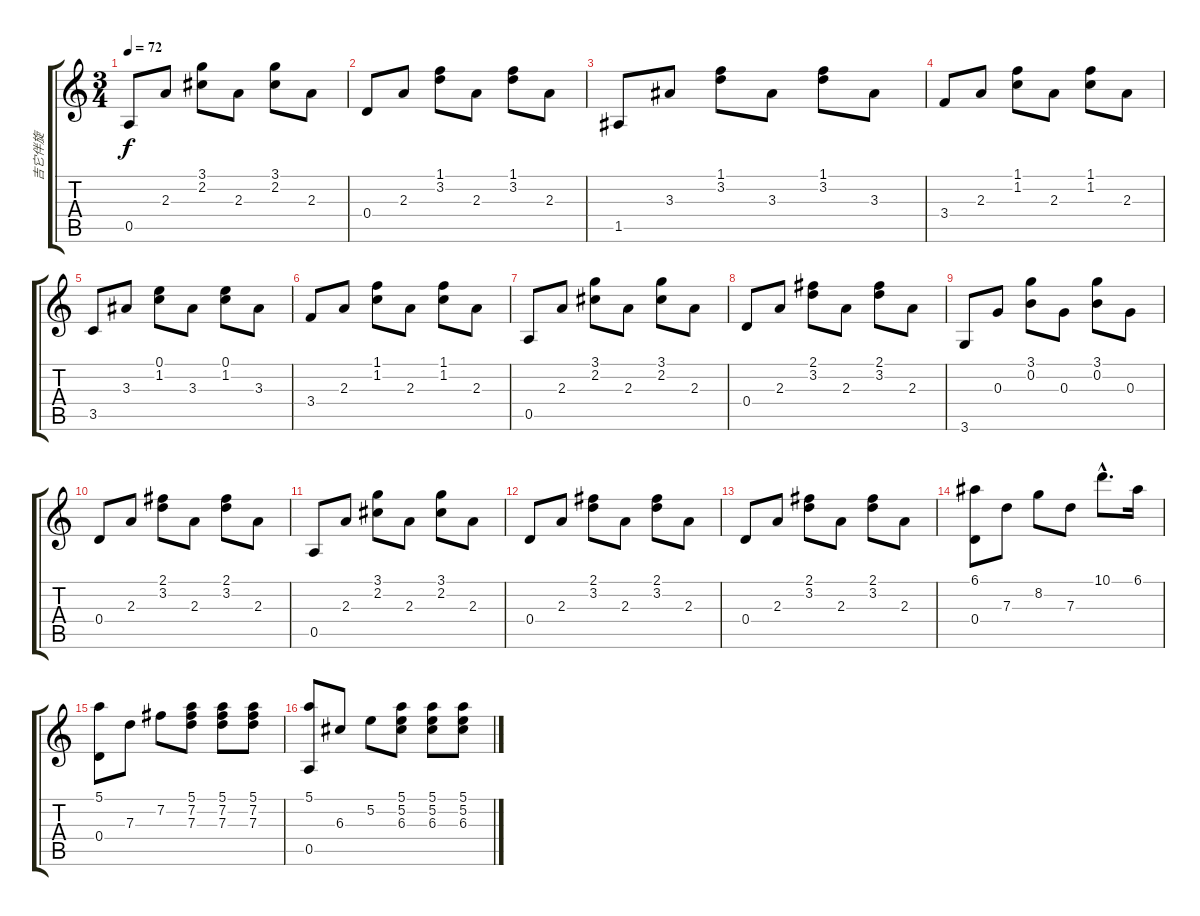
\track ("吉它伴旋" "吉它伴旋") {instrument acousticguitarnylon}
\staff {score tabs}
\tuning (E4 B3 G3 D3 A2 E2) {hide}
\ts (3 4)
\tempo 72
\clef g2
\ks c
0.5.8{dy f} 2.3.8 (3.1 2.2).8 2.3.8 (3.1 2.2).8 2.3.8 |
0.4.8 2.3.8 (1.1 3.2).8 2.3.8 (1.1 3.2).8 2.3.8 |
1.5.8 3.3.8 (1.1 3.2).8 3.3.8 (1.1 3.2).8 3.3.8 |
3.4.8 2.3.8 (1.1 1.2).8 2.3.8 (1.1 1.2).8 2.3.8 |
3.5.8 3.3.8 (0.1 1.2).8 3.3.8 (0.1 1.2).8 3.3.8 |
3.4.8 2.3.8 (1.1 1.2).8 2.3.8 (1.1 1.2).8 2.3.8 |
0.5.8 2.3.8 (3.1 2.2).8 2.3.8 (3.1 2.2).8 2.3.8 |
0.4.8 2.3.8 (2.1 3.2).8 2.3.8 (2.1 3.2).8 2.3.8 |
3.6.8 0.3.8 (3.1 0.2).8 0.3.8 (3.1 0.2).8 0.3.8 |
0.4.8 2.3.8 (2.1 3.2).8 2.3.8 (2.1 3.2).8 2.3.8 |
0.5.8 2.3.8 (3.1 2.2).8 2.3.8 (3.1 2.2).8 2.3.8 |
0.4.8 2.3.8 (2.1 3.2).8 2.3.8 (2.1 3.2).8 2.3.8 |
0.4.8 2.3.8 (2.1 3.2).8 2.3.8 (2.1 3.2).8 2.3.8 |
(6.1 0.4).8 7.3.8 8.2.8 7.3.8 10.1{hac}.8{d} 6.1.16 |
(5.1 0.4).8 7.3.8 7.2.8 (5.1 7.2 7.3).8 (5.1 7.2 7.3).8 (5.1 7.2 7.3).8 |
(5.1 0.5).8 6.3.8 5.2.8 (5.1 5.2 6.3).8 (5.1 5.2 6.3).8 (5.1 5.2 6.3).8
